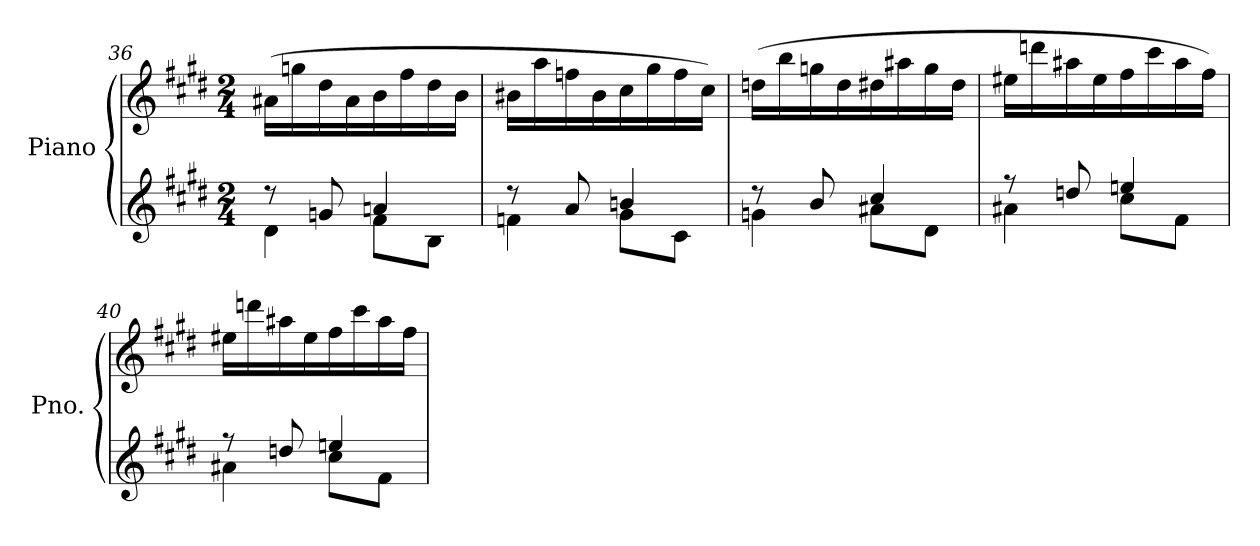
**kern	**kern
*part1	*part1
*staff2	*staff1
*I"Piano	*
*I'Pno.	*
*clefG2	*clefG2
*k[f#c#g#d#]	*k[f#c#g#d#]
*M2/4	*M2/4
=36	=36
*^	*
8r	4d#\	(>16a#X\LL
.	.	16ggn\
8gn/	.	16dd#\
.	.	16a#\
4an/	8f#\L	16b\
.	.	16ff#\
.	8B\J	16dd#\
.	.	16b\JJ
!!LO:LB:g=z
=37	=37	=37
8r	4fn\	16b#X\LL
.	.	16aa\
8a/	.	16ffn\
.	.	16b#\
4bn/	8g#\L	16cc#\
.	.	16gg#\
.	8c#\J	16ff\
.	.	16cc#\JJ)
=38	=38	=38
8r	4gn\	(>16ddn\LL
.	.	16bb\
8b/	.	16ggn\
.	.	16dd\
4cc#/	8a#X\L	16dd#X\
.	.	16aa#X\
.	8d#\J	16gg\
.	.	16dd#\JJ
=39	=39	=39
8r	4a#X\	16ee#X\LL
.	.	16dddn\
8ddn/	.	16aa#X\
.	.	16ee#\
4een/	8cc#\L	16ff#\
.	.	16ccc#\
.	8f#\J	16aa#\
.	.	16ff#\JJ)
=40	=40	=40
8r	4a#X\	16ee#X\LL
.	.	16dddn\
8ddn/	.	16aa#X\
.	.	16ee#\
4een/	8cc#\L	16ff#\
.	.	16ccc#\
.	8f#\J	16aa#\
.	.	16ff#\JJ
*v	*v	*
=	=
*-	*-
